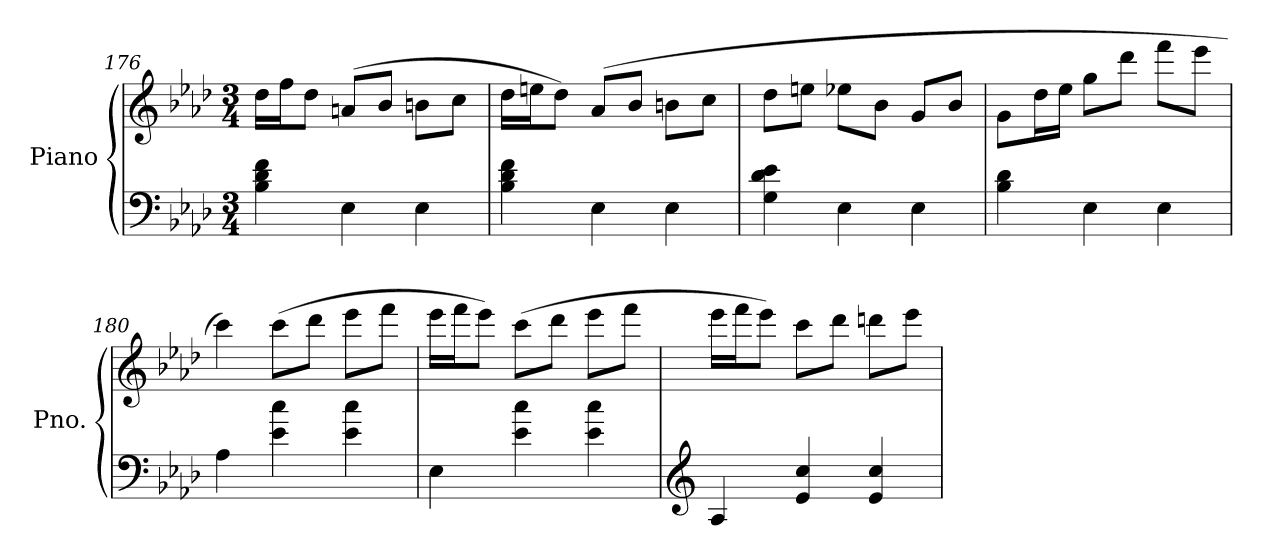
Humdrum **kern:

**kern	**kern
*part1	*part1
*staff2	*staff1
*I"Piano	*
*I'Pno.	*
*clefF4	*clefG2
*k[b-e-a-d-]	*k[b-e-a-d-]
*M3/4	*M3/4
=176	=176
4B-\ 4d-\ 4f\	16dd-\LL
.	16ff\J
.	8dd-\J
4E-\	(8an/L
.	8b-/J
4E-\	8bn\L
.	8cc\J
!!LO:LB:g=z
=177	=177
4B-\ 4d-\ 4f\	16dd-\LL
.	16een\J
.	8dd-\J)
4E-\	(8a-/L
.	8b-/J
4E-\	8bn\L
.	8cc\J
=178	=178
4G\ 4d-\ 4e-\	8dd-\L
.	8een\J
4E-\	8ee-X\L
.	8b-\J
4E-\	8g/L
.	8b-/J
=179	=179
4B-\ 4d-\	8g\L
.	16dd-\L
.	16ee-\JJ
4E-\	8gg\L
.	8ddd-\J
4E-\	8fff\L
.	8eee-\J
=180	=180
4A-\	4ccc\)
4e-\ 4cc\	(8ccc\L
.	8ddd-\J
4e-\ 4cc\	8eee-\L
.	8fff\J
=181	=181
4E-\	16eee-\LL
.	16fff\J
.	8eee-\J)
4e-\ 4cc\	(8ccc\L
.	8ddd-\J
4e-\ 4cc\	8eee-\L
.	8fff\J
!!LO:LB:g=z
=182	=182
*clefG2	*
4A-/	16eee-\LL
.	16fff\J
.	8eee-\J)
4e-/ 4cc/	8ccc\L
.	8ddd-\J
4e-/ 4cc/	8dddn\L
.	8eee-\J
=	=
*-	*-
